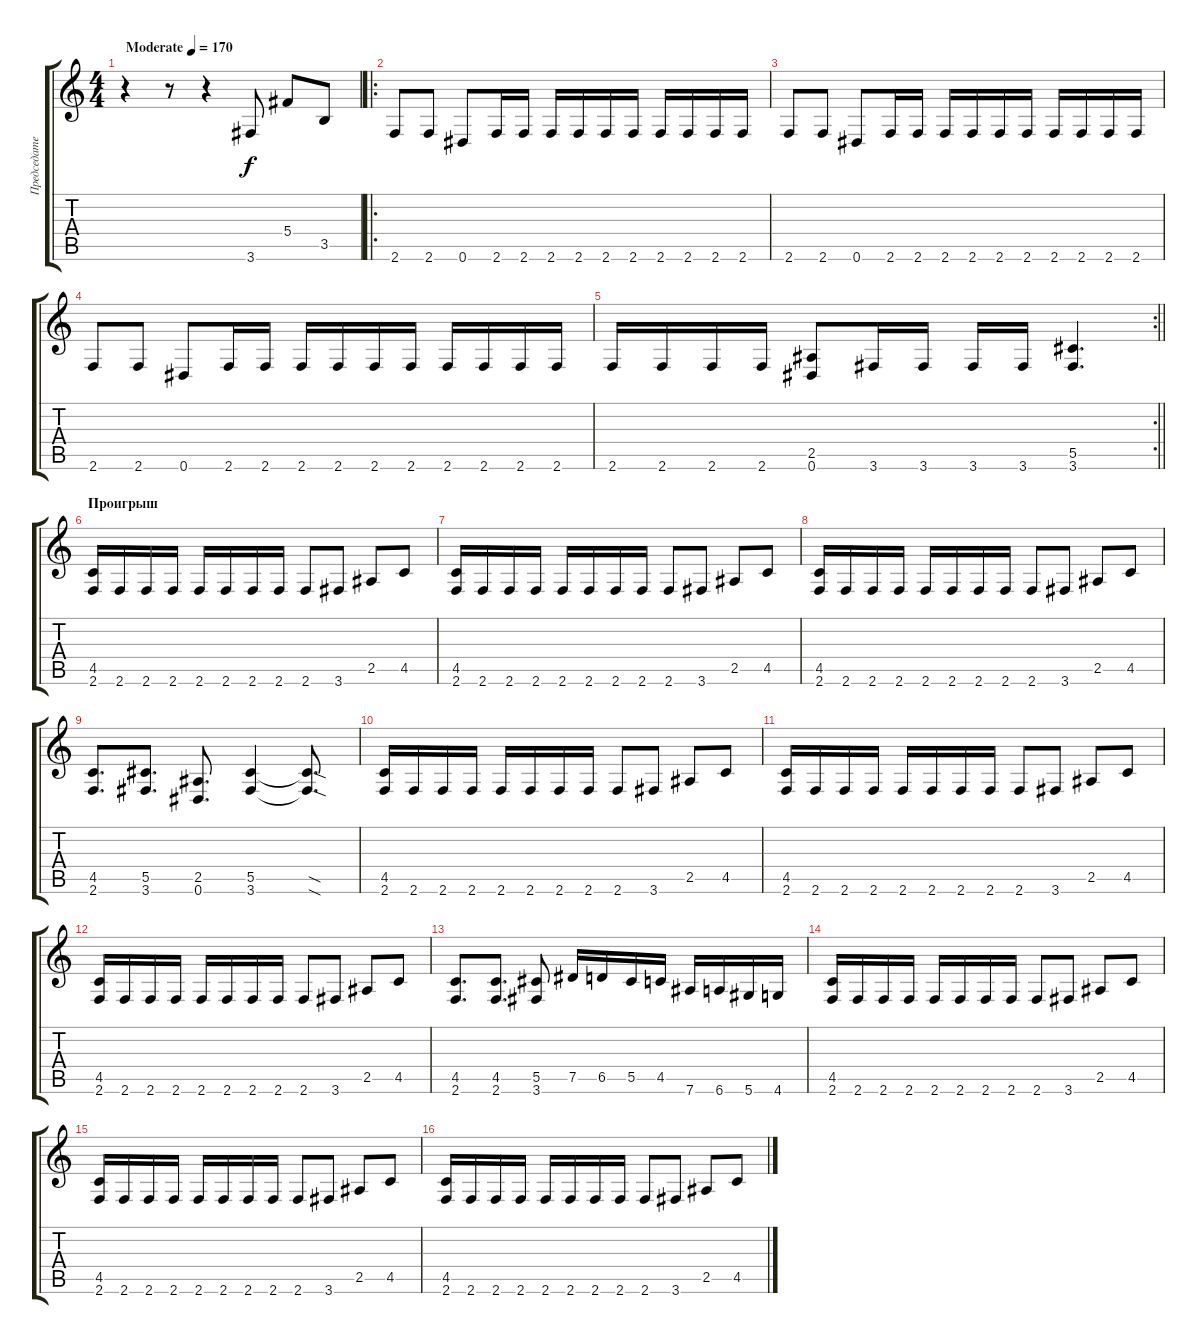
\track ("Председатель" "Председате") {instrument distortionguitar}
\staff {score tabs}
\tuning (Eb4 Bb3 Gb3 Db3 Ab2 Eb2) {hide}
\ts (4 4)
\tempo (170 "Moderate")
\clef g2
\ks c
r.4{dy f instrument distortionguitar} r.8 r.4 3.6.8 5.4.8{volume 16 balance 8} 3.5.8 |
\ro
2.6.8 2.6.8 0.6.8 2.6.16 2.6.16 2.6.16 2.6.16 2.6.16 2.6.16 2.6.16 2.6.16 2.6.16 2.6.16 |
2.6.8 2.6.8 0.6.8 2.6.16 2.6.16 2.6.16 2.6.16 2.6.16 2.6.16 2.6.16 2.6.16 2.6.16 2.6.16 |
2.6.8 2.6.8 0.6.8 2.6.16 2.6.16 2.6.16 2.6.16 2.6.16 2.6.16 2.6.16 2.6.16 2.6.16 2.6.16 |
\rc 2
\barLineRight lightlight
2.6.16 2.6.16 2.6.16 2.6.16 (2.5 0.6).8 3.6.16 3.6.16 3.6.16 3.6.16 (5.5 3.6).4{d} |
\section ("" "Проигрыш")
(4.5 2.6).16 2.6.16 2.6.16 2.6.16 2.6.16 2.6.16 2.6.16 2.6.16 2.6.8 3.6.8 2.5.8 4.5.8 |
(4.5 2.6).16 2.6.16 2.6.16 2.6.16 2.6.16 2.6.16 2.6.16 2.6.16 2.6.8 3.6.8 2.5.8 4.5.8 |
(4.5 2.6).16 2.6.16 2.6.16 2.6.16 2.6.16 2.6.16 2.6.16 2.6.16 2.6.8 3.6.8 2.5.8 4.5.8 |
(4.5 2.6).8{d} (5.5 3.6).8{d} (2.5 0.6).8{d} (5.5 3.6).4 (5.5{sod t} 3.6{sod t}).8{d} |
(4.5 2.6).16 2.6.16 2.6.16 2.6.16 2.6.16 2.6.16 2.6.16 2.6.16 2.6.8 3.6.8 2.5.8 4.5.8 |
(4.5 2.6).16 2.6.16 2.6.16 2.6.16 2.6.16 2.6.16 2.6.16 2.6.16 2.6.8 3.6.8 2.5.8 4.5.8 |
(4.5 2.6).16 2.6.16 2.6.16 2.6.16 2.6.16 2.6.16 2.6.16 2.6.16 2.6.8 3.6.8 2.5.8 4.5.8 |
(4.5 2.6).8{d} (4.5 2.6).8{d} (5.5 3.6).8 7.5.16 6.5.16 5.5.16 4.5.16 7.6.16 6.6.16 5.6.16 4.6.16 |
(4.5 2.6).16 2.6.16 2.6.16 2.6.16 2.6.16 2.6.16 2.6.16 2.6.16 2.6.8 3.6.8 2.5.8 4.5.8 |
(4.5 2.6).16 2.6.16 2.6.16 2.6.16 2.6.16 2.6.16 2.6.16 2.6.16 2.6.8 3.6.8 2.5.8 4.5.8 |
(4.5 2.6).16 2.6.16 2.6.16 2.6.16 2.6.16 2.6.16 2.6.16 2.6.16 2.6.8 3.6.8 2.5.8 4.5.8
